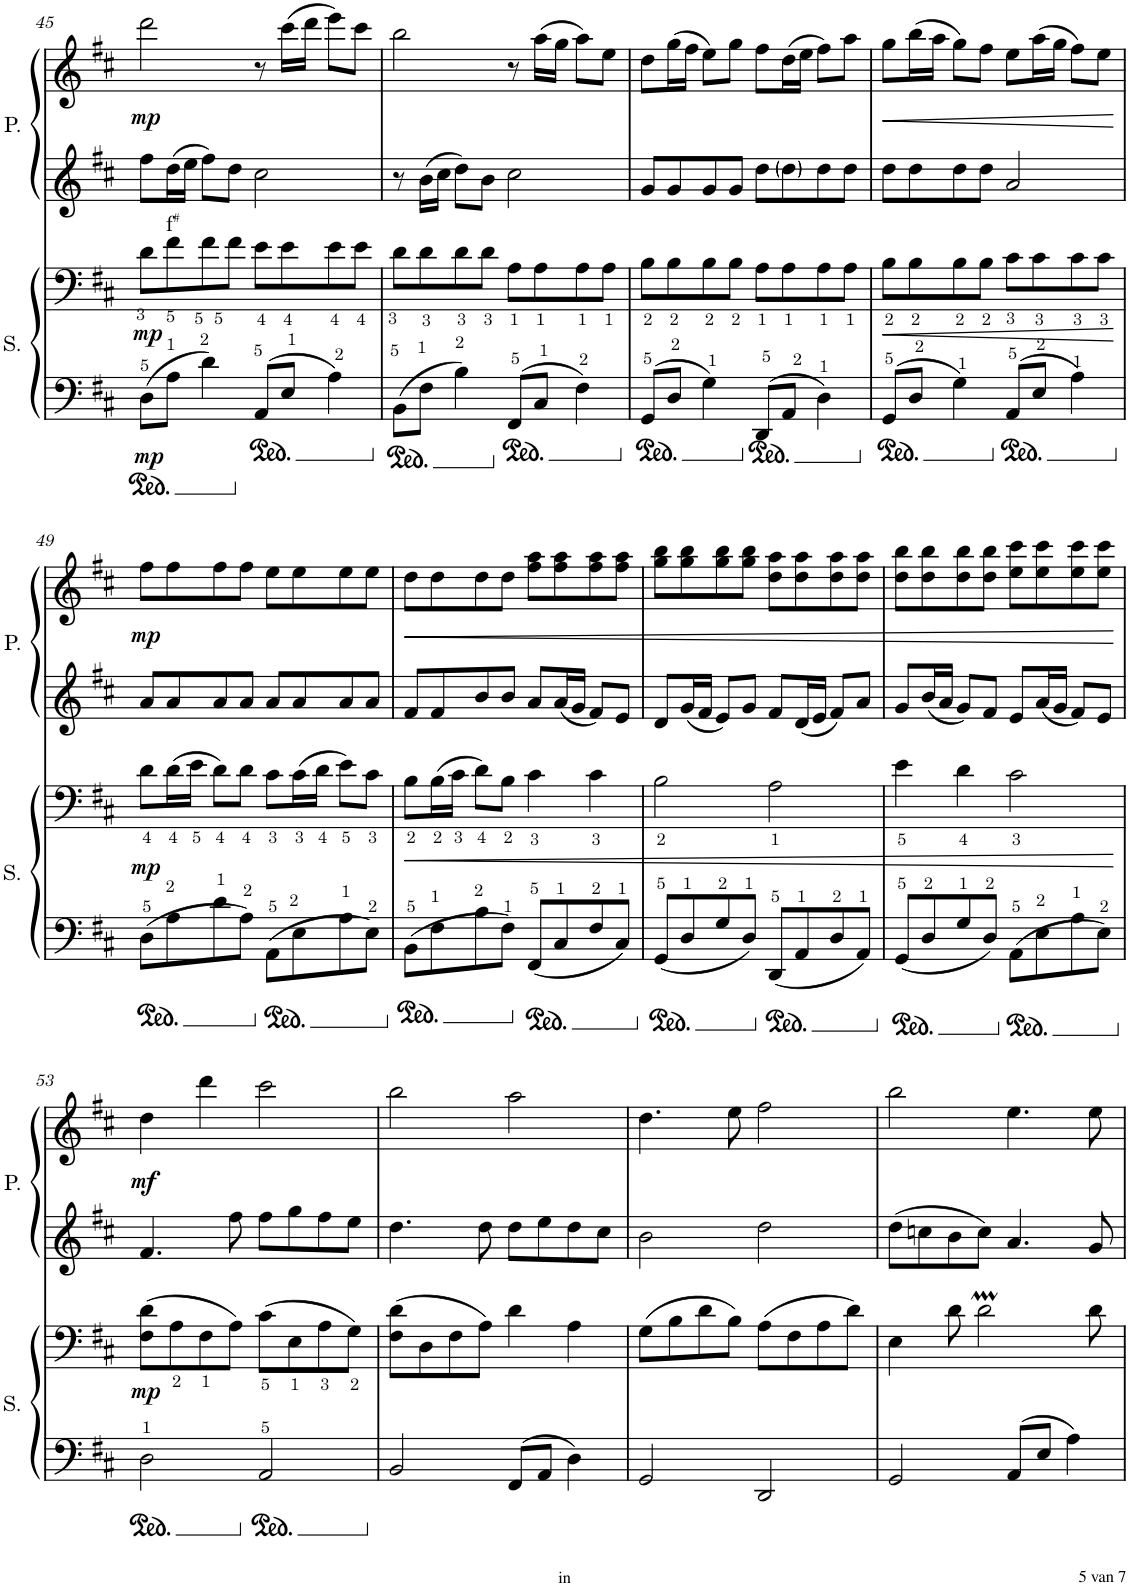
**kern	**kern	**dynam	**kern	**kern	**dynam
*part2	*part2	*part2	*part1	*part1	*part1
*staff4	*staff3	*staff3/4	*staff2	*staff1	*staff1/2
*I"Secondo	*	*	*I"Primo	*	*
*I'S.	*	*	*I'P.	*	*
!!LO:PB:g=z
*clefF4	*clefF4	*	*clefG2	*clefG2	*
*k[f#c#]	*k[f#c#]	*	*k[f#c#]	*k[f#c#]	*
*M4/4	*M4/4	*	*M4/4	*M4/4	*
=45	=45	=45	=45	=45	=45
!	!	!LO:DY:b=2	!	!	!
!	!	!LO:DY:n=1:b	!	!	!LO:DY:b
8D\L	8d\L	mp mp	8ff#\L	2ddd\	mp
!	!LO:TX:a:t=f	!	!	!	!
!	!LO:TX:a:t=#	!	!	!	!
8A\J	8f#\	.	16dd\L	.	.
.	.	.	16ee\JJ	.	.
4d\	8f#\	.	8ff#\L	.	.
.	8f#\J	.	8dd\J	.	.
8AA/L	8e<\L	.	2cc#\	8r	.
8E/J	8e<\	.	.	(16ccc#\LL	.
.	.	.	.	16ddd\JJ	.
4A\	8e<\	.	.	8eee\L)	.
.	8e<\J	.	.	8ccc#\J	.
=46	=46	=46	=46	=46	=46
8BB\L	8d<\L	.	8r	2bb\	.
8F#\J	8d<\	.	16b\LL	.	.
.	.	.	16cc#\JJ	.	.
4B\	8d<\	.	8dd\L	.	.
.	8d<\J	.	8b\J	.	.
8FF#/L	8A<\L	.	2cc#\	8r	.
8C#/J	8A<\	.	.	(16aa\LL	.
.	.	.	.	16gg\JJ	.
4F#\	8A<\	.	.	8aa\L)	.
.	8A<\J	.	.	8ee\J	.
=47	=47	=47	=47	=47	=47
8GG>/L	8B<\L	.	8g/L	8dd\L	.
8D>/J	8B<\	.	8g/	(16gg\L	.
.	.	.	.	16ff#\JJ	.
4G>\	8B<\	.	8g/	8ee\L)	.
.	8B<\J	.	8g/J	8gg\J	.
8DD>/L	8A<\L	.	8dd\L	8ff#\L	.
8AA>/J	8A<\	.	8dd\	(16dd\L	.
.	.	.	.	16ee\JJ	.
4D>\	8A<\	.	8dd\	8ff#\L)	.
.	8A<\J	.	8dd\J	8aa\J	.
=48	=48	=48	=48	=48	=48
!	!	!LO:HP:b	!	!	!LO:HP:b
8GG>/L	8B<\L	<	8dd\L	8gg\L	<
8D>/J	8B<\	.	8dd\	(16bb\L	.
.	.	.	.	16aa\JJ	.
4G>\	8B<\	.	8dd\	8gg\L)	.
.	8B<\J	.	8dd\J	8ff#\J	.
8AA>/L	8c#<\L	.	2a/	8ee\L	.
8E>/J	8c#<\	.	.	(16aa\L	.
.	.	.	.	16gg\JJ	.
4A>\	8c#<\	.	.	8ff#\L)	.
.	8c#<\J	.	.	8ee\J	.
.	.	[	.	.	[
!!LO:LB:g=z
=49	=49	=49	=49	=49	=49
!	!	!LO:DY:b	!	!	!LO:DY:b
8D>\L	8d<\L	mp	8a/L	8ff#\L	mp
8A>\	(16d<\L	.	8a/	8ff#\	.
.	16e<\JJ	.	.	.	.
8d>\	8d<\L)	.	8a/	8ff#\	.
8A>\J	8d<\J	.	8a/J	8ff#\J	.
8AA>\L	8c#<\L	.	8a/L	8ee\L	.
8E>\	(16c#<\L	.	8a/	8ee\	.
.	16d<\JJ	.	.	.	.
8A>\	8e<\L)	.	8a/	8ee\	.
8E>\J	8c#<\J	.	8a/J	8ee\J	.
=50	=50	=50	=50	=50	=50
!	!	!LO:HP:b	!	!	!LO:HP:b
8BB>\L	8B<\L	<	8f#/L	8dd\L	<
8F#>\	(16B<\L	.	8f#/	8dd\	.
.	16c#<\JJ	.	.	.	.
8B>\	8d<\L)	.	8b/	8dd\	.
8F#>\J	8B<\J	.	8b/J	8dd\J	.
8FF#>/L	4c#<\	.	8a/L	8ff#\ 8aa\L	.
8C#>/	.	.	16a/L	8ff#\ 8aa\	.
.	.	.	16g/JJ	.	.
8F#>/	4c#<\	.	8f#/L	8ff#\ 8aa\	.
8C#>/J	.	.	8e/J	8ff#\ 8aa\J	.
=51	=51	=51	=51	=51	=51
8GG>/L	2B<\	.	8d/L	8gg\ 8bb\L	.
8D>/	.	.	16g/L	8gg\ 8bb\	.
.	.	.	16f#/JJ	.	.
8G>/	.	.	8e/L	8gg\ 8bb\	.
8D>/J	.	.	8g/J	8gg\ 8bb\J	.
8DD>/L	2A<\	.	8f#/L	8dd\ 8aa\L	.
8AA>/	.	.	16d/L	8dd\ 8aa\	.
.	.	.	16e/JJ	.	.
8D>/	.	.	8f#/L	8dd\ 8aa\	.
8AA>/J	.	.	8a/J	8dd\ 8aa\J	.
=52	=52	=52	=52	=52	=52
8GG>/L	4e<\	.	8g/L	8dd\ 8bb\L	.
8D>/	.	.	16b/L	8dd\ 8bb\	.
.	.	.	16a/JJ	.	.
8G>/	4d<\	.	8g/L	8dd\ 8bb\	.
8D>/J	.	.	8f#/J	8dd\ 8bb\J	.
8AA>\L	2c#<\	.	8e/L	8ee\ 8ccc#\L	.
8E>\	.	.	16a/L	8ee\ 8ccc#\	.
.	.	.	16g/JJ	.	.
8A>\	.	.	8f#/L	8ee\ 8ccc#\	.
8E>\J	.	.	8e/J	8ee\ 8ccc#\J	.
.	.	[	.	.	[
!!LO:LB:g=z
=53	=53	=53	=53	=53	=53
!	!	!LO:DY:b	!	!	!LO:DY:b
2D>\	(8F#\ 8d\L	mp	4.f#/	4dd\	mf
.	8A<\	.	.	.	.
.	8F#<\	.	.	4ddd\	.
.	8A\J)	.	8ff#\	.	.
2AA>/	(8c#<\L	.	8ff#\L	2ccc#\	.
.	8E<\	.	8gg\	.	.
.	8A<\	.	8ff#\	.	.
.	8G<\J)	.	8ee\J	.	.
=54	=54	=54	=54	=54	=54
2BB/	(8F#\ 8d\L	.	4.dd\	2bb\	.
.	8D\	.	.	.	.
.	8F#\	.	.	.	.
.	8A\J)	.	8dd\	.	.
8FF#/L	4d\	.	8dd\L	2aa\	.
8AA/J	.	.	8ee\	.	.
4D\	4A\	.	8dd\	.	.
.	.	.	8cc#\J	.	.
=55	=55	=55	=55	=55	=55
2GG/	(8G\L	.	2b\	4.dd\	.
.	8B\	.	.	.	.
.	8d\	.	.	.	.
.	8B\J)	.	.	8ee\	.
2DD/	(8A\L	.	2dd\	2ff#\	.
.	8F#\	.	.	.	.
.	8A\	.	.	.	.
.	8d\J)	.	.	.	.
=56	=56	=56	=56	=56	=56
2GG/	4E\	.	8dd\L	2bb\	.
.	.	.	8ccn\	.	.
.	8d\	.	8b\	.	.
.	2dM\	.	8cc\J	.	.
8AA/L	.	.	4.a/	4.ee\	.
8E/J	.	.	.	.	.
4A\	.	.	.	.	.
.	8d\	.	8g/	8ee\	.
=	=	=	=	=	=
*-	*-	*-	*-	*-	*-
